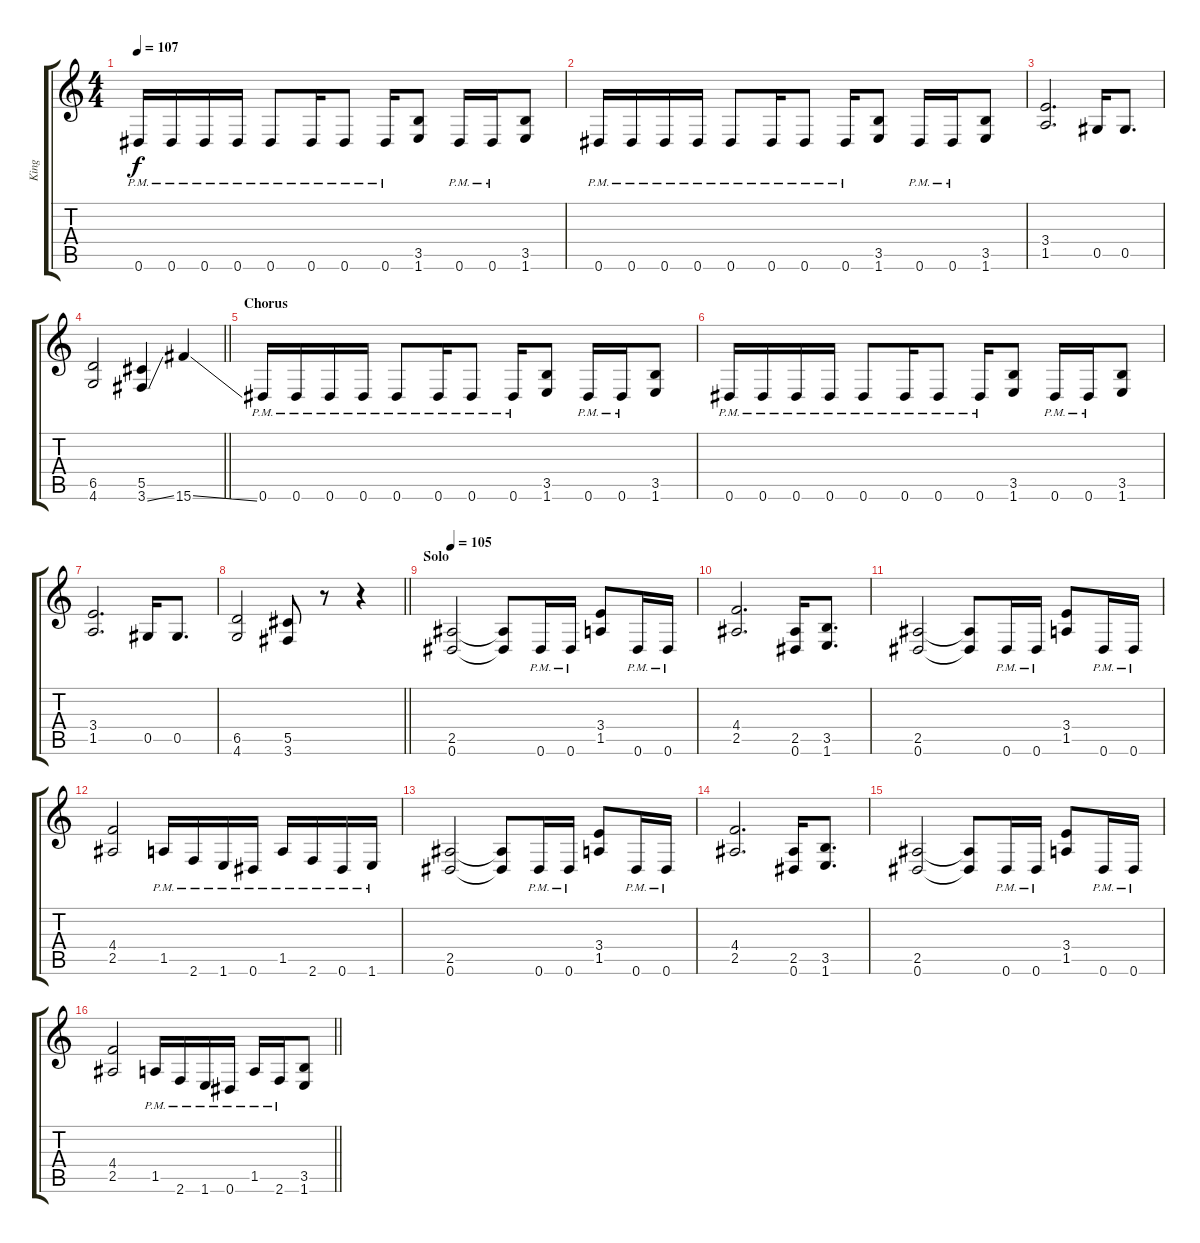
\track ("King" "King") {instrument distortionguitar}
\staff {score tabs}
\tuning (Eb4 Bb3 Gb3 Db3 Ab2 Eb2) {hide}
\ts (4 4)
\tempo 107
\clef g2
\ks c
0.6{pm}.16{dy f} 0.6{pm}.16 0.6{pm}.16 0.6{pm}.16 0.6{pm}.8 0.6{pm}.16 0.6{pm}.8 0.6{pm}.16 (3.5 1.6).8 0.6{pm}.16 0.6{pm}.16 (3.5 1.6).8 |
0.6{pm}.16 0.6{pm}.16 0.6{pm}.16 0.6{pm}.16 0.6{pm}.8 0.6{pm}.16 0.6{pm}.8 0.6{pm}.16 (3.5 1.6).8 0.6{pm}.16 0.6{pm}.16 (3.5 1.6).8 |
(3.4 1.5).2{d} 0.5.16 0.5.8{d} |
\barLineRight lightlight
(6.5 4.6).2 (5.5 3.6{ss}).4 15.6{ss}.4 |
\section ("" "Chorus")
0.6{pm}.16 0.6{pm}.16 0.6{pm}.16 0.6{pm}.16 0.6{pm}.8 0.6{pm}.16 0.6{pm}.8 0.6{pm}.16 (3.5 1.6).8 0.6{pm}.16 0.6{pm}.16 (3.5 1.6).8 |
0.6{pm}.16 0.6{pm}.16 0.6{pm}.16 0.6{pm}.16 0.6{pm}.8 0.6{pm}.16 0.6{pm}.8 0.6{pm}.16 (3.5 1.6).8 0.6{pm}.16 0.6{pm}.16 (3.5 1.6).8 |
(3.4 1.5).2{d} 0.5.16 0.5.8{d} |
\barLineRight lightlight
(6.5 4.6).2 (5.5 3.6).8 r.8 r.4 |
\section ("" "Solo")
\tempo 105
(2.5 0.6).2 (2.5{t} 0.6{t}).8 0.6{pm}.16 0.6{pm}.16 (3.4 1.5).8 0.6{pm}.16 0.6{pm}.16 |
(4.4 2.5).2{d} (2.5 0.6).16 (3.5 1.6).8{d} |
(2.5 0.6).2 (2.5{t} 0.6{t}).8 0.6{pm}.16 0.6{pm}.16 (3.4 1.5).8 0.6{pm}.16 0.6{pm}.16 |
(4.4 2.5).2 1.5{pm}.16 2.6{pm}.16 1.6{pm}.16 0.6{pm}.16 1.5{pm}.16 2.6{pm}.16 0.6{pm}.16 1.6{pm}.16 |
(2.5 0.6).2 (2.5{t} 0.6{t}).8 0.6{pm}.16 0.6{pm}.16 (3.4 1.5).8 0.6{pm}.16 0.6{pm}.16 |
(4.4 2.5).2{d} (2.5 0.6).16 (3.5 1.6).8{d} |
(2.5 0.6).2 (2.5{t} 0.6{t}).8 0.6{pm}.16 0.6{pm}.16 (3.4 1.5).8 0.6{pm}.16 0.6{pm}.16 |
\barLineRight lightlight
(4.4 2.5).2 1.5{pm}.16 2.6{pm}.16 1.6{pm}.16 0.6{pm}.16 1.5{pm}.16 2.6{pm}.16 (3.5 1.6).8
